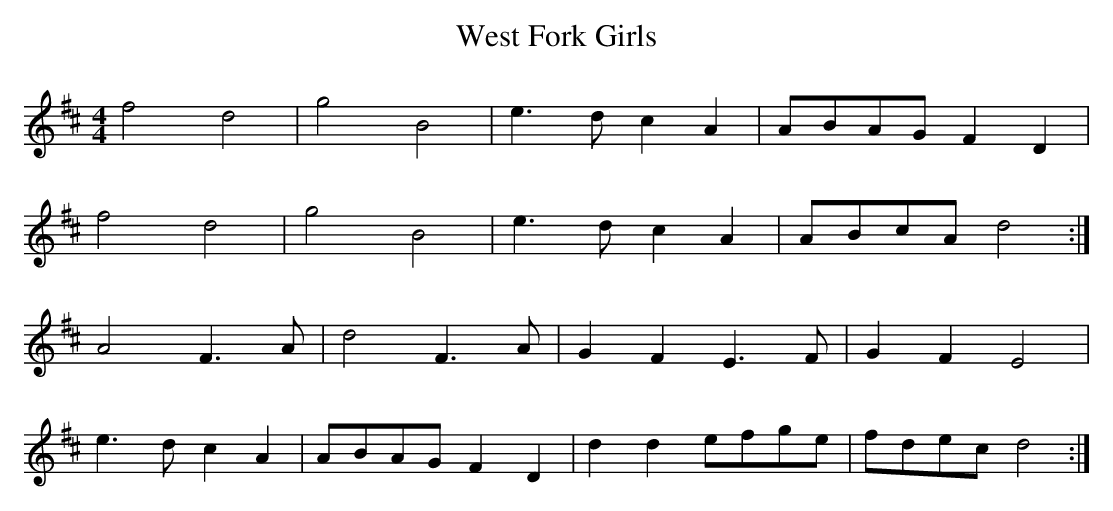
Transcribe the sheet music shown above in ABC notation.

X:1
T:West Fork Girls
L:1/8
M:4/4
K:D
f4 d4  | g4 B4  | e3 d c2A2 | ABAG F2D2 |
f4 d4  | g4 B4  | e3 d c2A2 | ABcA d4  :|
A4 F3A | d4 F3A | G2F2 E3 F | G2F2 E4   |
e3d c2A2 | ABAG F2D2 | d2d2 efge | fdec d4 :|
